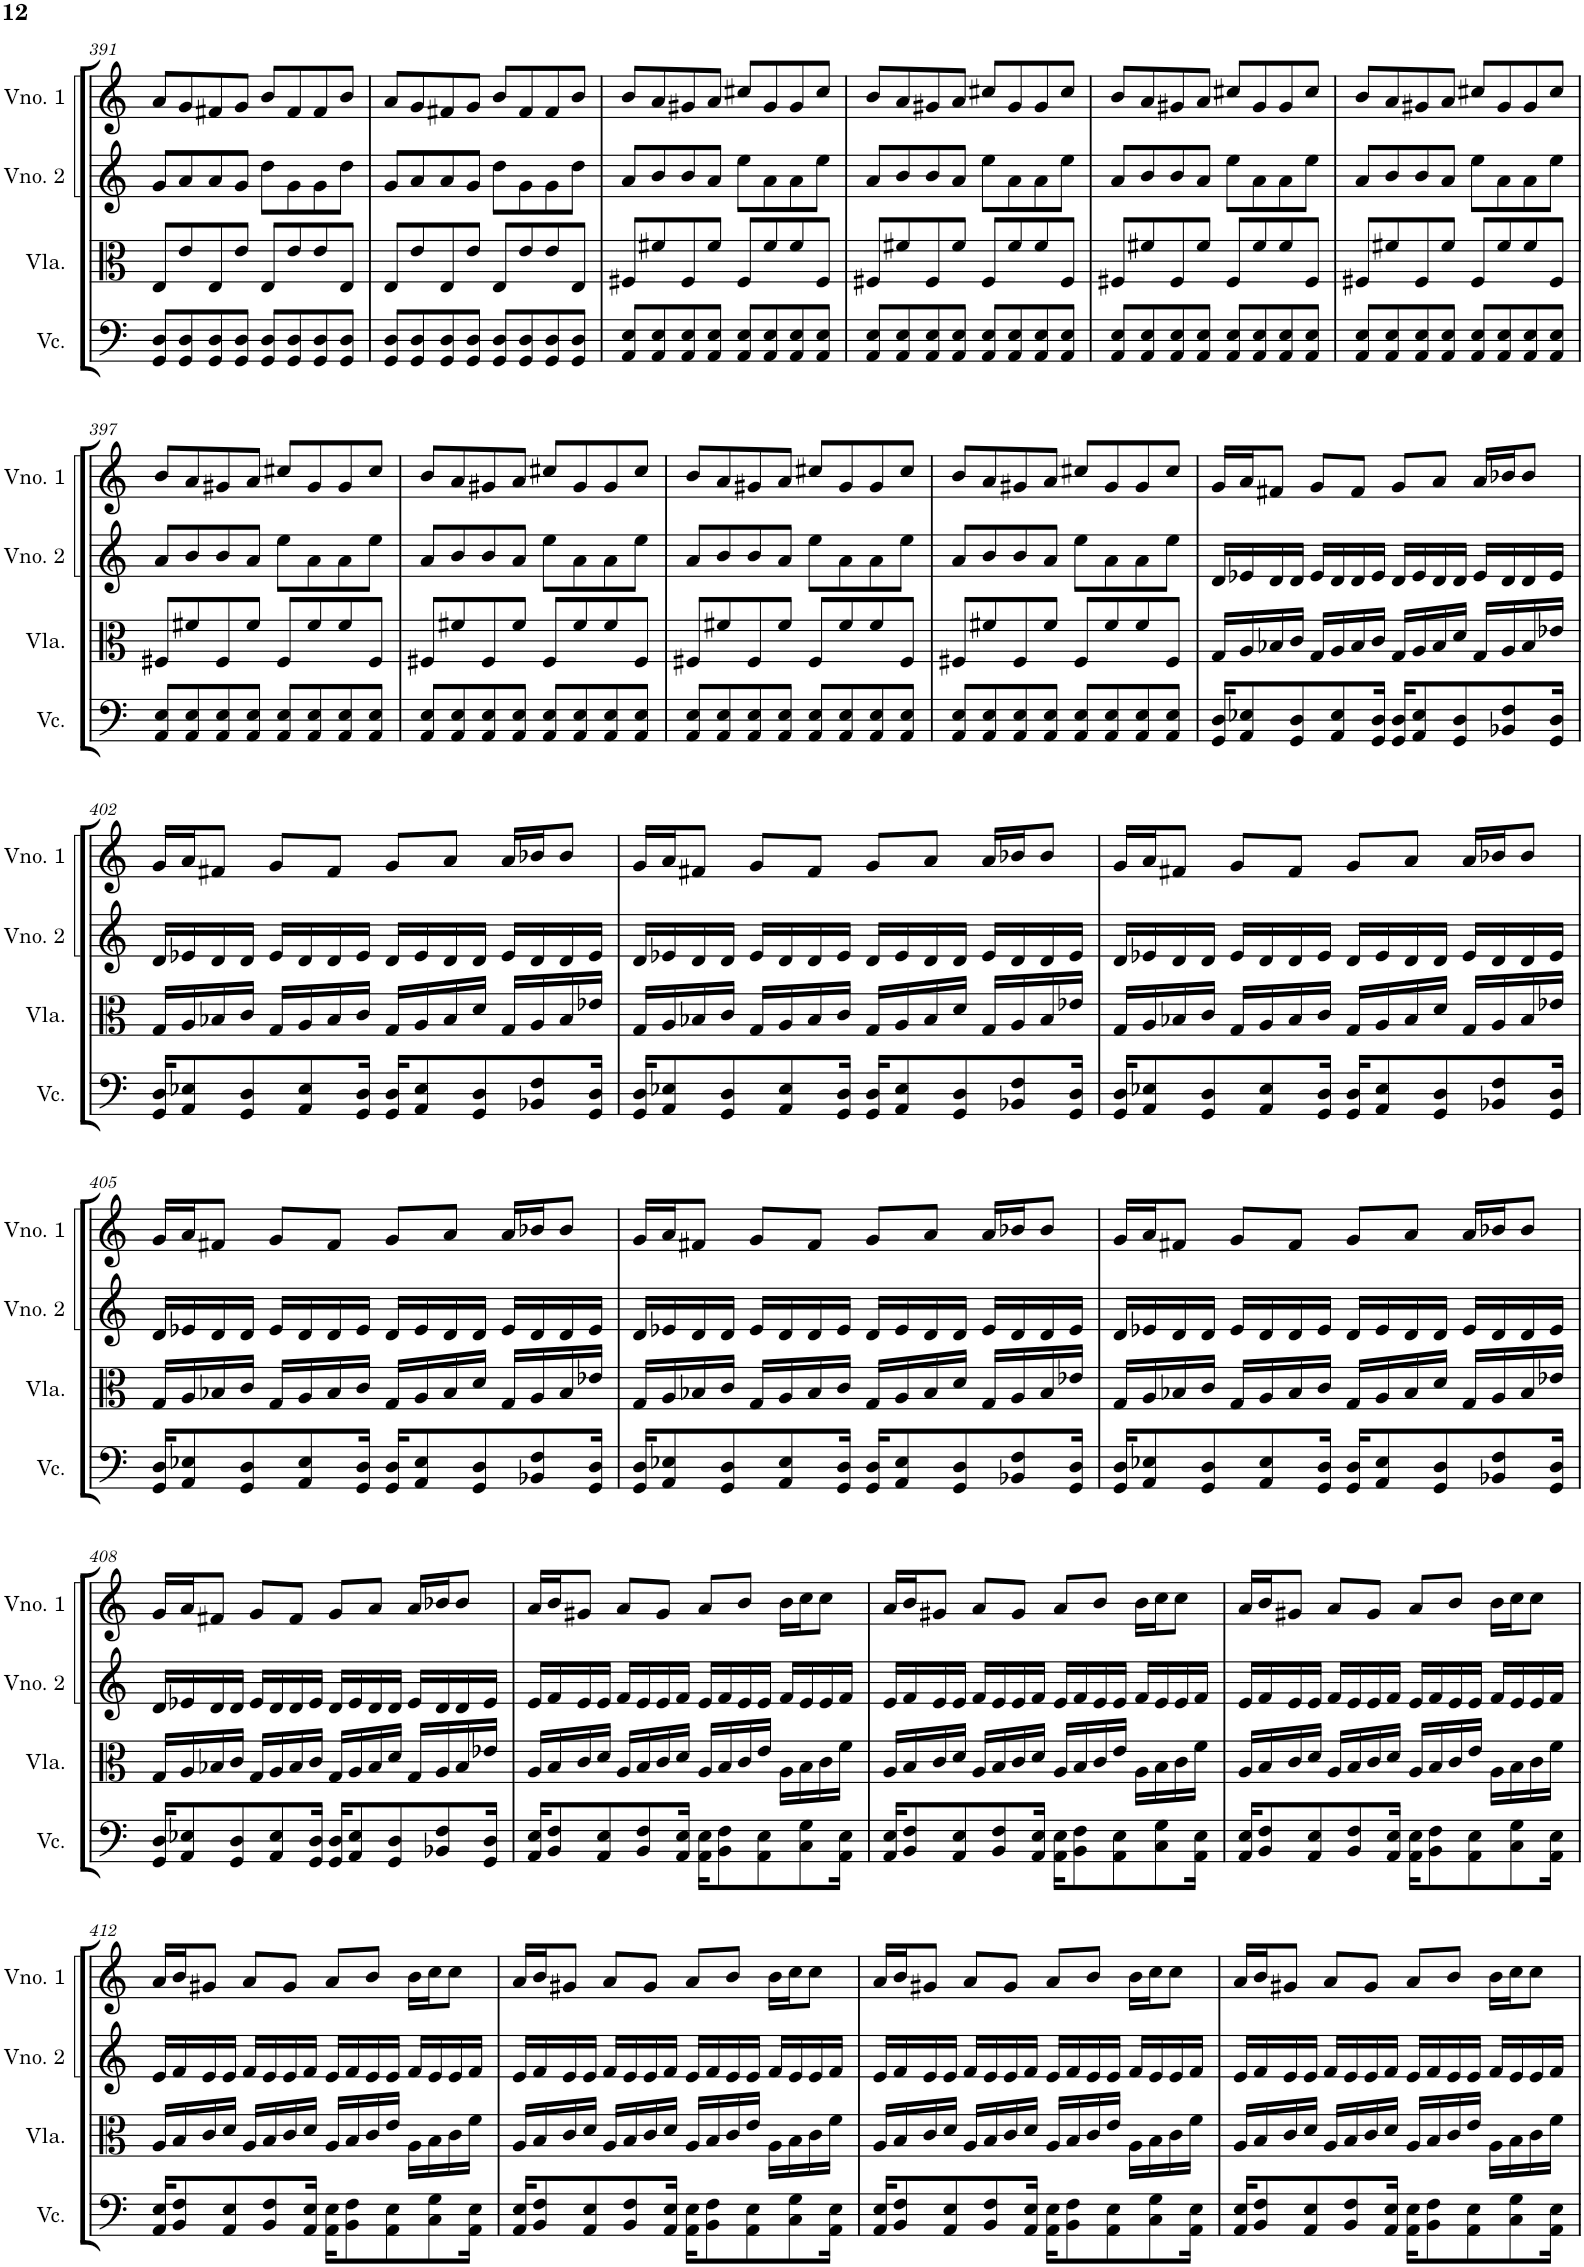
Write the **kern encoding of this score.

**kern	**kern	**kern	**kern
*part4	*part3	*part2	*part1
*staff4	*staff3	*staff2	*staff1
*I"Violoncelo	*I"Viola	*I"Violino 2	*I"Violino 1
*I'Vc.	*I'Vla.	*I'Vno. 2	*I'Vno. 1
!!LO:PB:g=z
*clefF4	*clefC3	*clefG2	*clefG2
*k[]	*k[]	*k[]	*k[]
*M4/4	*M4/4	*M4/4	*M4/4
=391	=391	=391	=391
8GG/ 8D/L	8E/L	8g/L	8a/L
8GG/ 8D/	8e/	8a/	8g/
8GG/ 8D/	8E/	8a/	8f#X/
8GG/ 8D/J	8e/J	8g/J	8g/J
8GG/ 8D/L	8E/L	8dd\L	8b/L
8GG/ 8D/	8e/	8g\	8f#/
8GG/ 8D/	8e/	8g\	8f#/
8GG/ 8D/J	8E/J	8dd\J	8b/J
=392	=392	=392	=392
8GG/ 8D/L	8E/L	8g/L	8a/L
8GG/ 8D/	8e/	8a/	8g/
8GG/ 8D/	8E/	8a/	8f#X/
8GG/ 8D/J	8e/J	8g/J	8g/J
8GG/ 8D/L	8E/L	8dd\L	8b/L
8GG/ 8D/	8e/	8g\	8f#/
8GG/ 8D/	8e/	8g\	8f#/
8GG/ 8D/J	8E/J	8dd\J	8b/J
=393	=393	=393	=393
8AA/ 8E/L	8F#X/L	8a/L	8b/L
8AA/ 8E/	8f#X/	8b/	8a/
8AA/ 8E/	8F#/	8b/	8g#X/
8AA/ 8E/J	8f#/J	8a/J	8a/J
8AA/ 8E/L	8F#/L	8ee\L	8cc#X/L
8AA/ 8E/	8f#/	8a\	8g#/
8AA/ 8E/	8f#/	8a\	8g#/
8AA/ 8E/J	8F#/J	8ee\J	8cc#/J
=394	=394	=394	=394
8AA/ 8E/L	8F#X/L	8a/L	8b/L
8AA/ 8E/	8f#X/	8b/	8a/
8AA/ 8E/	8F#/	8b/	8g#X/
8AA/ 8E/J	8f#/J	8a/J	8a/J
8AA/ 8E/L	8F#/L	8ee\L	8cc#X/L
8AA/ 8E/	8f#/	8a\	8g#/
8AA/ 8E/	8f#/	8a\	8g#/
8AA/ 8E/J	8F#/J	8ee\J	8cc#/J
=395	=395	=395	=395
8AA/ 8E/L	8F#X/L	8a/L	8b/L
8AA/ 8E/	8f#X/	8b/	8a/
8AA/ 8E/	8F#/	8b/	8g#X/
8AA/ 8E/J	8f#/J	8a/J	8a/J
8AA/ 8E/L	8F#/L	8ee\L	8cc#X/L
8AA/ 8E/	8f#/	8a\	8g#/
8AA/ 8E/	8f#/	8a\	8g#/
8AA/ 8E/J	8F#/J	8ee\J	8cc#/J
=396	=396	=396	=396
8AA/ 8E/L	8F#X/L	8a/L	8b/L
8AA/ 8E/	8f#X/	8b/	8a/
8AA/ 8E/	8F#/	8b/	8g#X/
8AA/ 8E/J	8f#/J	8a/J	8a/J
8AA/ 8E/L	8F#/L	8ee\L	8cc#X/L
8AA/ 8E/	8f#/	8a\	8g#/
8AA/ 8E/	8f#/	8a\	8g#/
8AA/ 8E/J	8F#/J	8ee\J	8cc#/J
!!LO:LB:g=z
=397	=397	=397	=397
8AA/ 8E/L	8F#X/L	8a/L	8b/L
8AA/ 8E/	8f#X/	8b/	8a/
8AA/ 8E/	8F#/	8b/	8g#X/
8AA/ 8E/J	8f#/J	8a/J	8a/J
8AA/ 8E/L	8F#/L	8ee\L	8cc#X/L
8AA/ 8E/	8f#/	8a\	8g#/
8AA/ 8E/	8f#/	8a\	8g#/
8AA/ 8E/J	8F#/J	8ee\J	8cc#/J
=398	=398	=398	=398
8AA/ 8E/L	8F#X/L	8a/L	8b/L
8AA/ 8E/	8f#X/	8b/	8a/
8AA/ 8E/	8F#/	8b/	8g#X/
8AA/ 8E/J	8f#/J	8a/J	8a/J
8AA/ 8E/L	8F#/L	8ee\L	8cc#X/L
8AA/ 8E/	8f#/	8a\	8g#/
8AA/ 8E/	8f#/	8a\	8g#/
8AA/ 8E/J	8F#/J	8ee\J	8cc#/J
=399	=399	=399	=399
8AA/ 8E/L	8F#X/L	8a/L	8b/L
8AA/ 8E/	8f#X/	8b/	8a/
8AA/ 8E/	8F#/	8b/	8g#X/
8AA/ 8E/J	8f#/J	8a/J	8a/J
8AA/ 8E/L	8F#/L	8ee\L	8cc#X/L
8AA/ 8E/	8f#/	8a\	8g#/
8AA/ 8E/	8f#/	8a\	8g#/
8AA/ 8E/J	8F#/J	8ee\J	8cc#/J
=400	=400	=400	=400
8AA/ 8E/L	8F#X/L	8a/L	8b/L
8AA/ 8E/	8f#X/	8b/	8a/
8AA/ 8E/	8F#/	8b/	8g#X/
8AA/ 8E/J	8f#/J	8a/J	8a/J
8AA/ 8E/L	8F#/L	8ee\L	8cc#X/L
8AA/ 8E/	8f#/	8a\	8g#/
8AA/ 8E/	8f#/	8a\	8g#/
8AA/ 8E/J	8F#/J	8ee\J	8cc#/J
=401	=401	=401	=401
16GG/ 16D/KL	16G/LL	16d/LL	16g/LL
8AA/ 8E-X/	16A/	16e-X/	16a/J
.	16B-X/	16d/	8f#X/J
8GG/ 8D/	16c/JJ	16d/JJ	.
.	16G/LL	16e-/LL	8g/L
8AA/ 8E-/	16A/	16d/	.
.	16B-/	16d/	8f#/J
16GG/ 16D/Jk	16c/JJ	16e-/JJ	.
16GG/ 16D/KL	16G/LL	16d/LL	8g/L
8AA/ 8E-/	16A/	16e-/	.
.	16B-/	16d/	8a/J
8GG/ 8D/	16d/JJ	16d/JJ	.
.	16G/LL	16e-/LL	16a/LL
8BB-X/ 8F/	16A/	16d/	16b-X/J
.	16B-/	16d/	8b-/J
16GG/ 16D/Jk	16e-X/JJ	16e-/JJ	.
!!LO:LB:g=z
=402	=402	=402	=402
16GG/ 16D/KL	16G/LL	16d/LL	16g/LL
8AA/ 8E-X/	16A/	16e-X/	16a/J
.	16B-X/	16d/	8f#X/J
8GG/ 8D/	16c/JJ	16d/JJ	.
.	16G/LL	16e-/LL	8g/L
8AA/ 8E-/	16A/	16d/	.
.	16B-/	16d/	8f#/J
16GG/ 16D/Jk	16c/JJ	16e-/JJ	.
16GG/ 16D/KL	16G/LL	16d/LL	8g/L
8AA/ 8E-/	16A/	16e-/	.
.	16B-/	16d/	8a/J
8GG/ 8D/	16d/JJ	16d/JJ	.
.	16G/LL	16e-/LL	16a/LL
8BB-X/ 8F/	16A/	16d/	16b-X/J
.	16B-/	16d/	8b-/J
16GG/ 16D/Jk	16e-X/JJ	16e-/JJ	.
=403	=403	=403	=403
16GG/ 16D/KL	16G/LL	16d/LL	16g/LL
8AA/ 8E-X/	16A/	16e-X/	16a/J
.	16B-X/	16d/	8f#X/J
8GG/ 8D/	16c/JJ	16d/JJ	.
.	16G/LL	16e-/LL	8g/L
8AA/ 8E-/	16A/	16d/	.
.	16B-/	16d/	8f#/J
16GG/ 16D/Jk	16c/JJ	16e-/JJ	.
16GG/ 16D/KL	16G/LL	16d/LL	8g/L
8AA/ 8E-/	16A/	16e-/	.
.	16B-/	16d/	8a/J
8GG/ 8D/	16d/JJ	16d/JJ	.
.	16G/LL	16e-/LL	16a/LL
8BB-X/ 8F/	16A/	16d/	16b-X/J
.	16B-/	16d/	8b-/J
16GG/ 16D/Jk	16e-X/JJ	16e-/JJ	.
=404	=404	=404	=404
16GG/ 16D/KL	16G/LL	16d/LL	16g/LL
8AA/ 8E-X/	16A/	16e-X/	16a/J
.	16B-X/	16d/	8f#X/J
8GG/ 8D/	16c/JJ	16d/JJ	.
.	16G/LL	16e-/LL	8g/L
8AA/ 8E-/	16A/	16d/	.
.	16B-/	16d/	8f#/J
16GG/ 16D/Jk	16c/JJ	16e-/JJ	.
16GG/ 16D/KL	16G/LL	16d/LL	8g/L
8AA/ 8E-/	16A/	16e-/	.
.	16B-/	16d/	8a/J
8GG/ 8D/	16d/JJ	16d/JJ	.
.	16G/LL	16e-/LL	16a/LL
8BB-X/ 8F/	16A/	16d/	16b-X/J
.	16B-/	16d/	8b-/J
16GG/ 16D/Jk	16e-X/JJ	16e-/JJ	.
!!LO:LB:g=z
=405	=405	=405	=405
16GG/ 16D/KL	16G/LL	16d/LL	16g/LL
8AA/ 8E-X/	16A/	16e-X/	16a/J
.	16B-X/	16d/	8f#X/J
8GG/ 8D/	16c/JJ	16d/JJ	.
.	16G/LL	16e-/LL	8g/L
8AA/ 8E-/	16A/	16d/	.
.	16B-/	16d/	8f#/J
16GG/ 16D/Jk	16c/JJ	16e-/JJ	.
16GG/ 16D/KL	16G/LL	16d/LL	8g/L
8AA/ 8E-/	16A/	16e-/	.
.	16B-/	16d/	8a/J
8GG/ 8D/	16d/JJ	16d/JJ	.
.	16G/LL	16e-/LL	16a/LL
8BB-X/ 8F/	16A/	16d/	16b-X/J
.	16B-/	16d/	8b-/J
16GG/ 16D/Jk	16e-X/JJ	16e-/JJ	.
=406	=406	=406	=406
16GG/ 16D/KL	16G/LL	16d/LL	16g/LL
8AA/ 8E-X/	16A/	16e-X/	16a/J
.	16B-X/	16d/	8f#X/J
8GG/ 8D/	16c/JJ	16d/JJ	.
.	16G/LL	16e-/LL	8g/L
8AA/ 8E-/	16A/	16d/	.
.	16B-/	16d/	8f#/J
16GG/ 16D/Jk	16c/JJ	16e-/JJ	.
16GG/ 16D/KL	16G/LL	16d/LL	8g/L
8AA/ 8E-/	16A/	16e-/	.
.	16B-/	16d/	8a/J
8GG/ 8D/	16d/JJ	16d/JJ	.
.	16G/LL	16e-/LL	16a/LL
8BB-X/ 8F/	16A/	16d/	16b-X/J
.	16B-/	16d/	8b-/J
16GG/ 16D/Jk	16e-X/JJ	16e-/JJ	.
=407	=407	=407	=407
16GG/ 16D/KL	16G/LL	16d/LL	16g/LL
8AA/ 8E-X/	16A/	16e-X/	16a/J
.	16B-X/	16d/	8f#X/J
8GG/ 8D/	16c/JJ	16d/JJ	.
.	16G/LL	16e-/LL	8g/L
8AA/ 8E-/	16A/	16d/	.
.	16B-/	16d/	8f#/J
16GG/ 16D/Jk	16c/JJ	16e-/JJ	.
16GG/ 16D/KL	16G/LL	16d/LL	8g/L
8AA/ 8E-/	16A/	16e-/	.
.	16B-/	16d/	8a/J
8GG/ 8D/	16d/JJ	16d/JJ	.
.	16G/LL	16e-/LL	16a/LL
8BB-X/ 8F/	16A/	16d/	16b-X/J
.	16B-/	16d/	8b-/J
16GG/ 16D/Jk	16e-X/JJ	16e-/JJ	.
!!LO:LB:g=z
=408	=408	=408	=408
16GG/ 16D/KL	16G/LL	16d/LL	16g/LL
8AA/ 8E-X/	16A/	16e-X/	16a/J
.	16B-X/	16d/	8f#X/J
8GG/ 8D/	16c/JJ	16d/JJ	.
.	16G/LL	16e-/LL	8g/L
8AA/ 8E-/	16A/	16d/	.
.	16B-/	16d/	8f#/J
16GG/ 16D/Jk	16c/JJ	16e-/JJ	.
16GG/ 16D/KL	16G/LL	16d/LL	8g/L
8AA/ 8E-/	16A/	16e-/	.
.	16B-/	16d/	8a/J
8GG/ 8D/	16d/JJ	16d/JJ	.
.	16G/LL	16e-/LL	16a/LL
8BB-X/ 8F/	16A/	16d/	16b-X/J
.	16B-/	16d/	8b-/J
16GG/ 16D/Jk	16e-X/JJ	16e-/JJ	.
=409	=409	=409	=409
16AA/ 16E/KL	16A/LL	16e/LL	16a/LL
8BB/ 8F/	16B/	16f/	16b/J
.	16c/	16e/	8g#X/J
8AA/ 8E/	16d/JJ	16e/JJ	.
.	16A/LL	16f/LL	8a/L
8BB/ 8F/	16B/	16e/	.
.	16c/	16e/	8g#/J
16AA/ 16E/Jk	16d/JJ	16f/JJ	.
16AA\ 16E\KL	16A/LL	16e/LL	8a/L
8BB\ 8F\	16B/	16f/	.
.	16c/	16e/	8b/J
8AA\ 8E\	16e/JJ	16e/JJ	.
.	16A\LL	16f/LL	16b\LL
8C\ 8G\	16B\	16e/	16cc\J
.	16c\	16e/	8cc\J
16AA\ 16E\Jk	16f\JJ	16f/JJ	.
=410	=410	=410	=410
16AA/ 16E/KL	16A/LL	16e/LL	16a/LL
8BB/ 8F/	16B/	16f/	16b/J
.	16c/	16e/	8g#X/J
8AA/ 8E/	16d/JJ	16e/JJ	.
.	16A/LL	16f/LL	8a/L
8BB/ 8F/	16B/	16e/	.
.	16c/	16e/	8g#/J
16AA/ 16E/Jk	16d/JJ	16f/JJ	.
16AA\ 16E\KL	16A/LL	16e/LL	8a/L
8BB\ 8F\	16B/	16f/	.
.	16c/	16e/	8b/J
8AA\ 8E\	16e/JJ	16e/JJ	.
.	16A\LL	16f/LL	16b\LL
8C\ 8G\	16B\	16e/	16cc\J
.	16c\	16e/	8cc\J
16AA\ 16E\Jk	16f\JJ	16f/JJ	.
=411	=411	=411	=411
16AA/ 16E/KL	16A/LL	16e/LL	16a/LL
8BB/ 8F/	16B/	16f/	16b/J
.	16c/	16e/	8g#X/J
8AA/ 8E/	16d/JJ	16e/JJ	.
.	16A/LL	16f/LL	8a/L
8BB/ 8F/	16B/	16e/	.
.	16c/	16e/	8g#/J
16AA/ 16E/Jk	16d/JJ	16f/JJ	.
16AA\ 16E\KL	16A/LL	16e/LL	8a/L
8BB\ 8F\	16B/	16f/	.
.	16c/	16e/	8b/J
8AA\ 8E\	16e/JJ	16e/JJ	.
.	16A\LL	16f/LL	16b\LL
8C\ 8G\	16B\	16e/	16cc\J
.	16c\	16e/	8cc\J
16AA\ 16E\Jk	16f\JJ	16f/JJ	.
!!LO:LB:g=z
=412	=412	=412	=412
16AA/ 16E/KL	16A/LL	16e/LL	16a/LL
8BB/ 8F/	16B/	16f/	16b/J
.	16c/	16e/	8g#X/J
8AA/ 8E/	16d/JJ	16e/JJ	.
.	16A/LL	16f/LL	8a/L
8BB/ 8F/	16B/	16e/	.
.	16c/	16e/	8g#/J
16AA/ 16E/Jk	16d/JJ	16f/JJ	.
16AA\ 16E\KL	16A/LL	16e/LL	8a/L
8BB\ 8F\	16B/	16f/	.
.	16c/	16e/	8b/J
8AA\ 8E\	16e/JJ	16e/JJ	.
.	16A\LL	16f/LL	16b\LL
8C\ 8G\	16B\	16e/	16cc\J
.	16c\	16e/	8cc\J
16AA\ 16E\Jk	16f\JJ	16f/JJ	.
=413	=413	=413	=413
16AA/ 16E/KL	16A/LL	16e/LL	16a/LL
8BB/ 8F/	16B/	16f/	16b/J
.	16c/	16e/	8g#X/J
8AA/ 8E/	16d/JJ	16e/JJ	.
.	16A/LL	16f/LL	8a/L
8BB/ 8F/	16B/	16e/	.
.	16c/	16e/	8g#/J
16AA/ 16E/Jk	16d/JJ	16f/JJ	.
16AA\ 16E\KL	16A/LL	16e/LL	8a/L
8BB\ 8F\	16B/	16f/	.
.	16c/	16e/	8b/J
8AA\ 8E\	16e/JJ	16e/JJ	.
.	16A\LL	16f/LL	16b\LL
8C\ 8G\	16B\	16e/	16cc\J
.	16c\	16e/	8cc\J
16AA\ 16E\Jk	16f\JJ	16f/JJ	.
=414	=414	=414	=414
16AA/ 16E/KL	16A/LL	16e/LL	16a/LL
8BB/ 8F/	16B/	16f/	16b/J
.	16c/	16e/	8g#X/J
8AA/ 8E/	16d/JJ	16e/JJ	.
.	16A/LL	16f/LL	8a/L
8BB/ 8F/	16B/	16e/	.
.	16c/	16e/	8g#/J
16AA/ 16E/Jk	16d/JJ	16f/JJ	.
16AA\ 16E\KL	16A/LL	16e/LL	8a/L
8BB\ 8F\	16B/	16f/	.
.	16c/	16e/	8b/J
8AA\ 8E\	16e/JJ	16e/JJ	.
.	16A\LL	16f/LL	16b\LL
8C\ 8G\	16B\	16e/	16cc\J
.	16c\	16e/	8cc\J
16AA\ 16E\Jk	16f\JJ	16f/JJ	.
=415	=415	=415	=415
16AA/ 16E/KL	16A/LL	16e/LL	16a/LL
8BB/ 8F/	16B/	16f/	16b/J
.	16c/	16e/	8g#X/J
8AA/ 8E/	16d/JJ	16e/JJ	.
.	16A/LL	16f/LL	8a/L
8BB/ 8F/	16B/	16e/	.
.	16c/	16e/	8g#/J
16AA/ 16E/Jk	16d/JJ	16f/JJ	.
16AA\ 16E\KL	16A/LL	16e/LL	8a/L
8BB\ 8F\	16B/	16f/	.
.	16c/	16e/	8b/J
8AA\ 8E\	16e/JJ	16e/JJ	.
.	16A\LL	16f/LL	16b\LL
8C\ 8G\	16B\	16e/	16cc\J
.	16c\	16e/	8cc\J
16AA\ 16E\Jk	16f\JJ	16f/JJ	.
=	=	=	=
*-	*-	*-	*-
